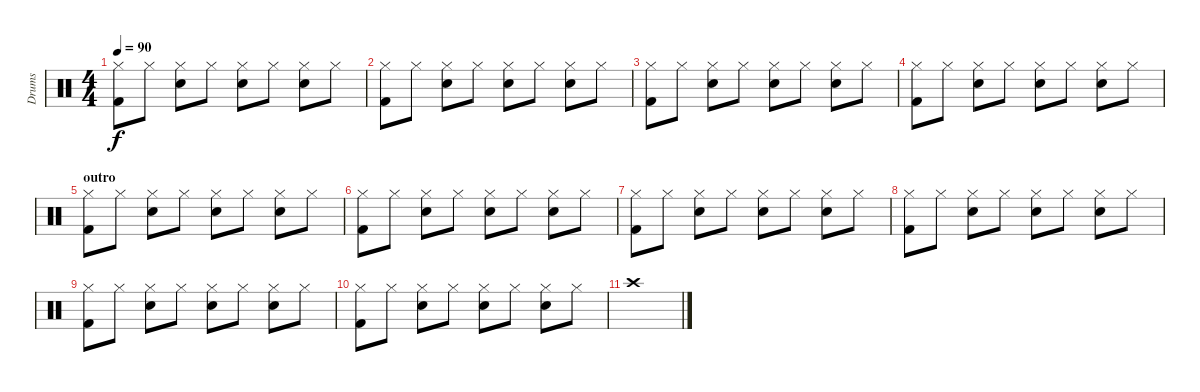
\track ("Drums" "Drums") {instrument percussion}
\staff {score}
\articulation defaults
\ts (4 4)
\tempo 90
\clef neutral
\ks c
("Hi-Hat (closed)" "Kick (hit) 2").8{dy f} "Hi-Hat (closed)".8 ("Hi-Hat (closed)" "Snare (hit) 2").8 "Hi-Hat (closed)".8 ("Hi-Hat (closed)" "Snare (hit) 2").8 "Hi-Hat (closed)".8 ("Hi-Hat (closed)" "Snare (hit) 2").8 "Hi-Hat (closed)".8 |
("Hi-Hat (closed)" "Kick (hit) 2").8 "Hi-Hat (closed)".8 ("Hi-Hat (closed)" "Snare (hit) 2").8 "Hi-Hat (closed)".8 ("Hi-Hat (closed)" "Snare (hit) 2").8 "Hi-Hat (closed)".8 ("Hi-Hat (closed)" "Snare (hit) 2").8 "Hi-Hat (closed)".8 |
("Hi-Hat (closed)" "Kick (hit) 2").8 "Hi-Hat (closed)".8 ("Hi-Hat (closed)" "Snare (hit) 2").8 "Hi-Hat (closed)".8 ("Hi-Hat (closed)" "Snare (hit) 2").8 "Hi-Hat (closed)".8 ("Hi-Hat (closed)" "Snare (hit) 2").8 "Hi-Hat (closed)".8 |
("Hi-Hat (closed)" "Kick (hit) 2").8 "Hi-Hat (closed)".8 ("Hi-Hat (closed)" "Snare (hit) 2").8 "Hi-Hat (closed)".8 ("Hi-Hat (closed)" "Snare (hit) 2").8 "Hi-Hat (closed)".8 ("Hi-Hat (closed)" "Snare (hit) 2").8 "Hi-Hat (closed)".8 |
\section ("" "outro")
("Hi-Hat (closed)" "Kick (hit) 2").8 "Hi-Hat (closed)".8 ("Hi-Hat (closed)" "Snare (hit) 2").8 "Hi-Hat (closed)".8 ("Hi-Hat (closed)" "Snare (hit) 2").8 "Hi-Hat (closed)".8 ("Hi-Hat (closed)" "Snare (hit) 2").8 "Hi-Hat (closed)".8 |
("Hi-Hat (closed)" "Kick (hit) 2").8 "Hi-Hat (closed)".8 ("Hi-Hat (closed)" "Snare (hit) 2").8 "Hi-Hat (closed)".8 ("Hi-Hat (closed)" "Snare (hit) 2").8 "Hi-Hat (closed)".8 ("Hi-Hat (closed)" "Snare (hit) 2").8 "Hi-Hat (closed)".8 |
("Hi-Hat (closed)" "Kick (hit) 2").8 "Hi-Hat (closed)".8 ("Hi-Hat (closed)" "Snare (hit) 2").8 "Hi-Hat (closed)".8 ("Hi-Hat (closed)" "Snare (hit) 2").8 "Hi-Hat (closed)".8 ("Hi-Hat (closed)" "Snare (hit) 2").8 "Hi-Hat (closed)".8 |
("Hi-Hat (closed)" "Kick (hit) 2").8 "Hi-Hat (closed)".8 ("Hi-Hat (closed)" "Snare (hit) 2").8 "Hi-Hat (closed)".8 ("Hi-Hat (closed)" "Snare (hit) 2").8 "Hi-Hat (closed)".8 ("Hi-Hat (closed)" "Snare (hit) 2").8 "Hi-Hat (closed)".8 |
("Hi-Hat (closed)" "Kick (hit) 2").8 "Hi-Hat (closed)".8 ("Hi-Hat (closed)" "Snare (hit) 2").8 "Hi-Hat (closed)".8 ("Hi-Hat (closed)" "Snare (hit) 2").8 "Hi-Hat (closed)".8 ("Hi-Hat (closed)" "Snare (hit) 2").8 "Hi-Hat (closed)".8 |
("Hi-Hat (closed)" "Kick (hit) 2").8 "Hi-Hat (closed)".8 ("Hi-Hat (closed)" "Snare (hit) 2").8 "Hi-Hat (closed)".8 ("Hi-Hat (closed)" "Snare (hit) 2").8 "Hi-Hat (closed)".8 ("Hi-Hat (closed)" "Snare (hit) 2").8 "Hi-Hat (closed)".8 |
"Crash high (hit)".1
